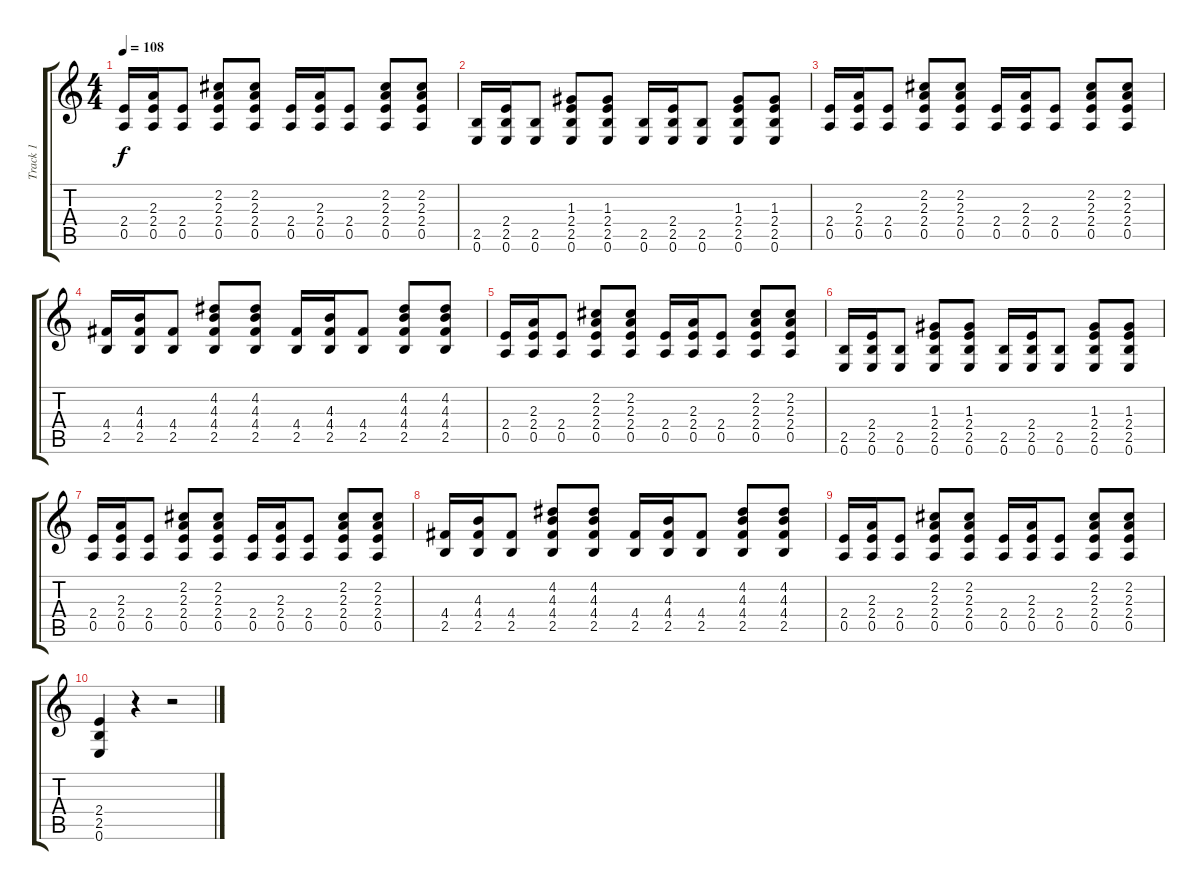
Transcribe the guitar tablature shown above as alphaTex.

\track ("Track 1" "Track 1") {instrument distortionguitar}
\staff {score tabs}
\tuning (E4 B3 G3 D3 A2 E2) {hide}
\ts (4 4)
\tempo 108
\clef g2
\ks c
(2.4 0.5).16{dy f} (2.3 2.4 0.5).16 (2.4 0.5).8 (2.2 2.3 2.4 0.5).8 (2.2 2.3 2.4 0.5).8 (2.4 0.5).16 (2.3 2.4 0.5).16 (2.4 0.5).8 (2.2 2.3 2.4 0.5).8 (2.2 2.3 2.4 0.5).8 |
(2.5 0.6).16 (2.4 2.5 0.6).16 (2.5 0.6).8 (1.3 2.4 2.5 0.6).8 (1.3 2.4 2.5 0.6).8 (2.5 0.6).16 (2.4 2.5 0.6).16 (2.5 0.6).8 (1.3 2.4 2.5 0.6).8 (1.3 2.4 2.5 0.6).8 |
(2.4 0.5).16 (2.3 2.4 0.5).16 (2.4 0.5).8 (2.2 2.3 2.4 0.5).8 (2.2 2.3 2.4 0.5).8 (2.4 0.5).16 (2.3 2.4 0.5).16 (2.4 0.5).8 (2.2 2.3 2.4 0.5).8 (2.2 2.3 2.4 0.5).8 |
(4.4 2.5).16 (4.3 4.4 2.5).16 (4.4 2.5).8 (4.2 4.3 4.4 2.5).8 (4.2 4.3 4.4 2.5).8 (4.4 2.5).16 (4.3 4.4 2.5).16 (4.4 2.5).8 (4.2 4.3 4.4 2.5).8 (4.2 4.3 4.4 2.5).8 |
(2.4 0.5).16 (2.3 2.4 0.5).16 (2.4 0.5).8 (2.2 2.3 2.4 0.5).8 (2.2 2.3 2.4 0.5).8 (2.4 0.5).16 (2.3 2.4 0.5).16 (2.4 0.5).8 (2.2 2.3 2.4 0.5).8 (2.2 2.3 2.4 0.5).8 |
(2.5 0.6).16 (2.4 2.5 0.6).16 (2.5 0.6).8 (1.3 2.4 2.5 0.6).8 (1.3 2.4 2.5 0.6).8 (2.5 0.6).16 (2.4 2.5 0.6).16 (2.5 0.6).8 (1.3 2.4 2.5 0.6).8 (1.3 2.4 2.5 0.6).8 |
(2.4 0.5).16 (2.3 2.4 0.5).16 (2.4 0.5).8 (2.2 2.3 2.4 0.5).8 (2.2 2.3 2.4 0.5).8 (2.4 0.5).16 (2.3 2.4 0.5).16 (2.4 0.5).8 (2.2 2.3 2.4 0.5).8 (2.2 2.3 2.4 0.5).8 |
(4.4 2.5).16 (4.3 4.4 2.5).16 (4.4 2.5).8 (4.2 4.3 4.4 2.5).8 (4.2 4.3 4.4 2.5).8 (4.4 2.5).16 (4.3 4.4 2.5).16 (4.4 2.5).8 (4.2 4.3 4.4 2.5).8 (4.2 4.3 4.4 2.5).8 |
(2.4 0.5).16 (2.3 2.4 0.5).16 (2.4 0.5).8 (2.2 2.3 2.4 0.5).8 (2.2 2.3 2.4 0.5).8 (2.4 0.5).16 (2.3 2.4 0.5).16 (2.4 0.5).8 (2.2 2.3 2.4 0.5).8 (2.2 2.3 2.4 0.5).8 |
(2.4 2.5 0.6).4 r.4 r.2
